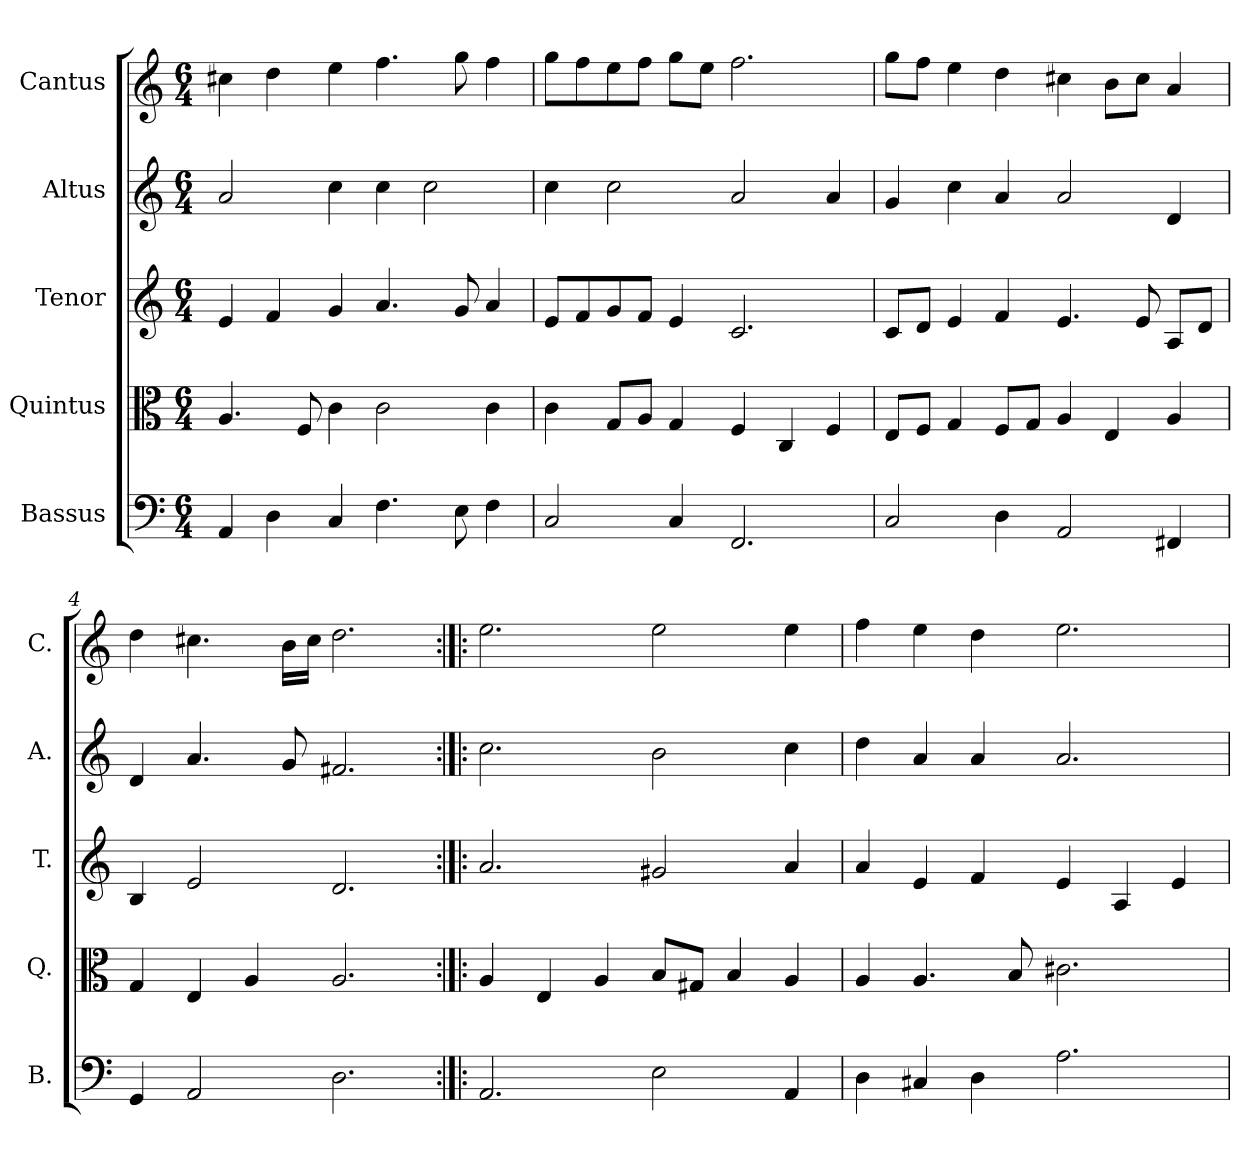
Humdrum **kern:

**kern	**kern	**kern	**kern	**kern
*part5	*part4	*part3	*part2	*part1
*staff5	*staff4	*staff3	*staff2	*staff1
*I"Bassus	*I"Quintus	*I"Tenor	*I"Altus	*I"Cantus
*I'B.	*I'Q.	*I'T.	*I'A.	*I'C.
*clefF4	*clefC3	*clefG2	*clefG2	*clefG2
*k[]	*k[]	*k[]	*k[]	*k[]
*C:	*C:	*C:	*C:	*C:
*M6/4	*M6/4	*M6/4	*M6/4	*M6/4
=1	=1	=1	=1	=1
4AA/	4.A/	4e/	2a/	4cc#X\
4D\	.	4f/	.	4dd\
.	8F/	.	.	.
4C/	4c\	4g/	4cc\	4ee\
4.F\	2c\	4.a/	4cc\	4.ff\
.	.	.	2cc\	.
8E\	.	8g/	.	8gg\
4F\	4c\	4a/	.	4ff\
=2	=2	=2	=2	=2
2C/	4c\	8e/L	4cc\	8gg\L
.	.	8f/	.	8ff\
.	8G/L	8g/	2cc\	8ee\
.	8A/J	8f/J	.	8ff\J
4C/	4G/	4e/	.	8gg\L
.	.	.	.	8ee\J
2.FF/	4F/	2.c/	2a/	2.ff\
.	4C/	.	.	.
.	4F/	.	4a/	.
=3	=3	=3	=3	=3
2C/	8E/L	8c/L	4g/	8gg\L
.	8F/J	8d/J	.	8ff\J
.	4G/	4e/	4cc\	4ee\
4D\	8F/L	4f/	4a/	4dd\
.	8G/J	.	.	.
2AA/	4A/	4.e/	2a/	4cc#X\
.	4E/	.	.	8b\L
.	.	8e/	.	8cc#\J
4FF#X/	4A/	8A/L	4d/	4a/
.	.	8d/J	.	.
=4	=4	=4	=4	=4
4GG/	4G/	4B/	4d/	4dd\
2AA/	4E/	2e/	4.a/	4.cc#X\
.	4A/	.	.	.
.	.	.	8g/	16b\LL
.	.	.	.	16cc#\JJ
2.D\	2.A/	2.d/	2.f#X/	2.dd\
=5:|!|:	=5:|!|:	=5:|!|:	=5:|!|:	=5:|!|:
2.AA/	4A/	2.a/	2.cc\	2.ee\
.	4E/	.	.	.
.	4A/	.	.	.
2E\	8B/L	2g#X/	2b\	2ee\
.	8G#X/J	.	.	.
.	4B/	.	.	.
4AA/	4A/	4a/	4cc\	4ee\
=6	=6	=6	=6	=6
4D\	4A/	4a/	4dd\	4ff\
4C#X/	4.A/	4e/	4a/	4ee\
4D\	.	4f/	4a/	4dd\
.	8B/	.	.	.
2.A\	2.c#X\	4e/	2.a/	2.ee\
.	.	4A/	.	.
.	.	4e/	.	.
=	=	=	=	=
*-	*-	*-	*-	*-
